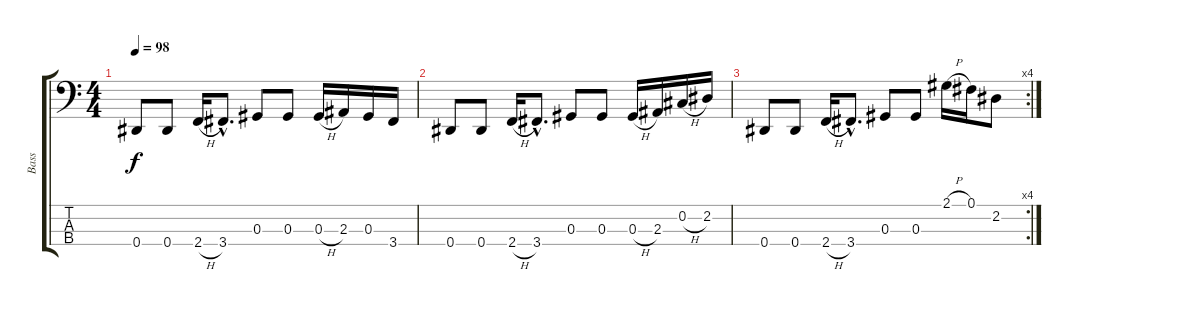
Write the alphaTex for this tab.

\track ("Bass" "Bass") {instrument electricbasspick}
\staff {score tabs}
\tuning (Gb2 Db2 Ab1 Eb1) {hide}
\ts (4 4)
\tempo 98
\clef f4
\ks c
0.4.8{dy f} 0.4.8 2.4{h}.16 3.4{hac}.8{d} 0.3.8 0.3.8 0.3{h}.16 2.3.16 0.3.16 3.4.16 |
0.4.8 0.4.8 2.4{h}.16 3.4{hac}.8{d} 0.3.8 0.3.8 0.3{h}.16 2.3.16 0.2{h}.16 2.2.16 |
\rc 4
0.4.8 0.4.8 2.4{h}.16 3.4{hac}.8{d} 0.3.8 0.3.8 2.1{h}.16 0.1.16 2.2.8
